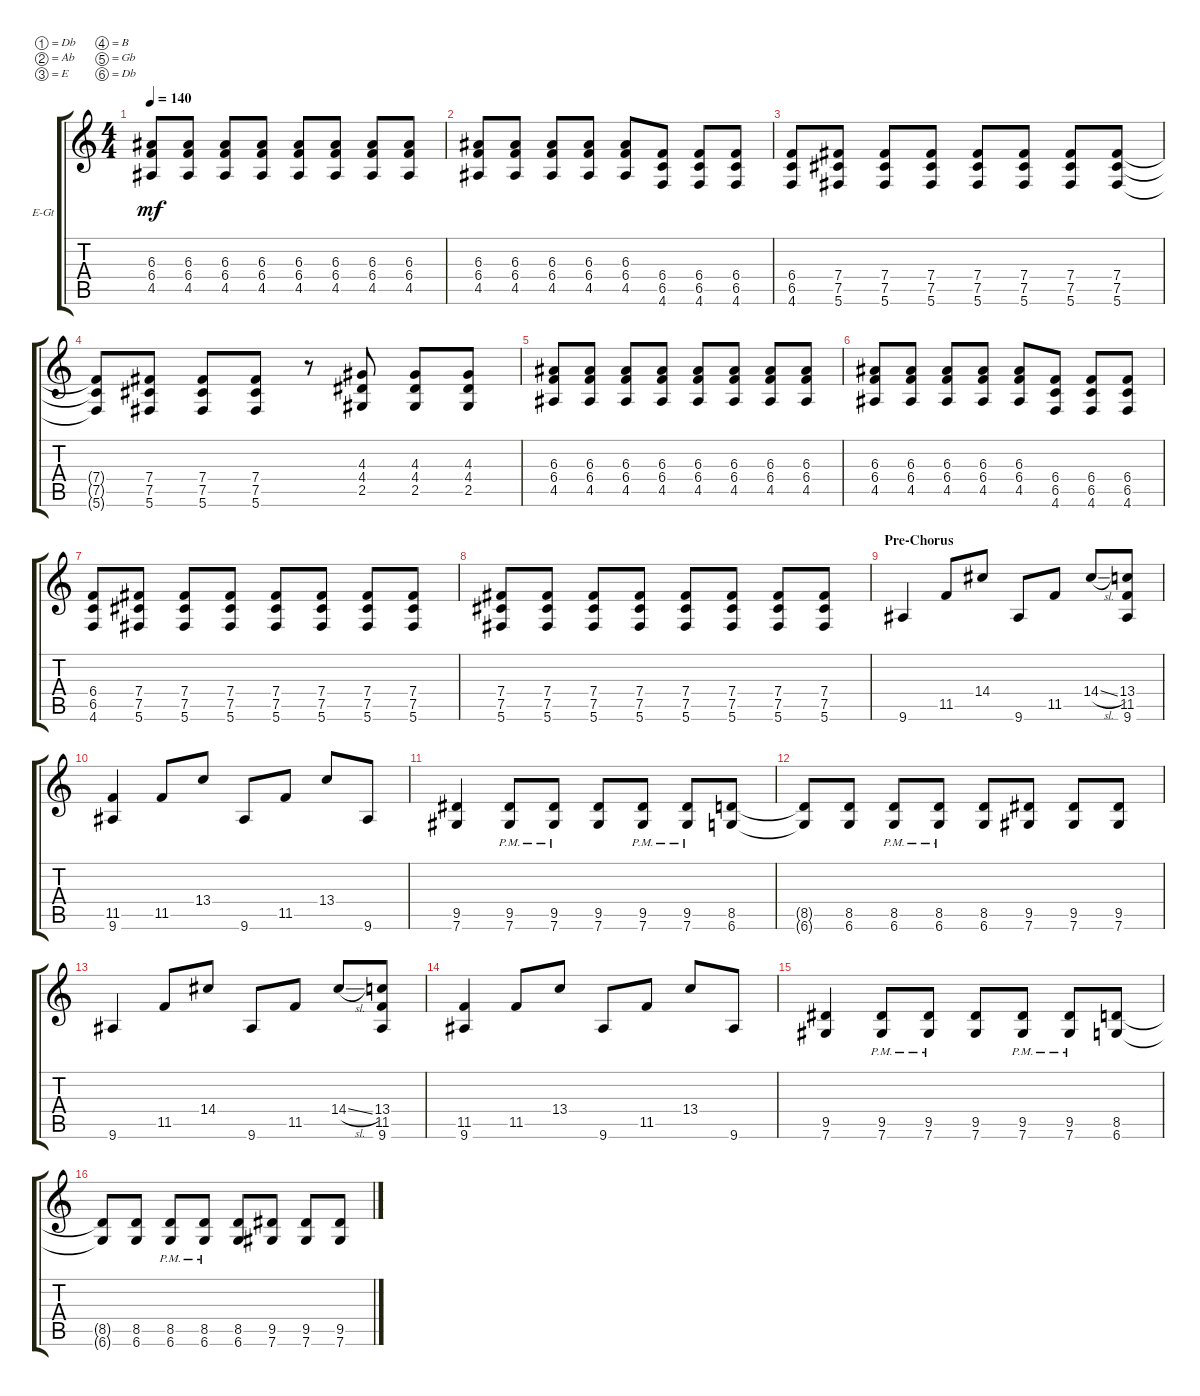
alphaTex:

\bracketExtendMode groupsimilarinstruments
\firstSystemTrackNameOrientation horizontal
\otherSystemsTrackNameOrientation horizontal
\track ("Nick" "E-Gt") {instrument distortionguitar}
\staff {score tabs}
\tuning (Db4 Ab3 E3 B2 Gb2 Db2)
\ts (4 4)
\tempo 140
\clef g2
\ks c
(6.3 4.5 6.4).8{dy mf} (6.3 4.5 6.4).8 (6.3 4.5 6.4).8 (6.3 4.5 6.4).8 (6.3 4.5 6.4).8 (6.3 4.5 6.4).8 (6.3 4.5 6.4).8 (6.3 4.5 6.4).8 |
(6.3 4.5 6.4).8 (6.3 4.5 6.4).8 (6.3 4.5 6.4).8 (6.3 4.5 6.4).8 (6.3 4.5 6.4).8 (4.6 6.4 6.5).8 (4.6 6.4 6.5).8 (4.6 6.4 6.5).8 |
(4.6 6.4 6.5).8 (7.5 7.4 5.6).8 (7.5 7.4 5.6).8 (7.5 7.4 5.6).8 (7.5 7.4 5.6).8 (7.5 7.4 5.6).8 (7.5 7.4 5.6).8 (7.5 7.4 5.6).8 |
(7.5{t} 7.4{t} 5.6{t}).8 (7.5 7.4 5.6).8 (7.5 7.4 5.6).8 (7.5 7.4 5.6).8 r.8 (2.5 4.4 4.3).8 (2.5 4.4 4.3).8 (2.5 4.4 4.3).8 |
(6.3 4.5 6.4).8 (6.3 4.5 6.4).8 (6.3 4.5 6.4).8 (6.3 4.5 6.4).8 (6.3 4.5 6.4).8 (6.3 4.5 6.4).8 (6.3 4.5 6.4).8 (6.3 4.5 6.4).8 |
(6.3 4.5 6.4).8 (6.3 4.5 6.4).8 (6.3 4.5 6.4).8 (6.3 4.5 6.4).8 (6.3 4.5 6.4).8 (4.6 6.4 6.5).8 (4.6 6.4 6.5).8 (4.6 6.4 6.5).8 |
(4.6 6.4 6.5).8 (7.5 7.4 5.6).8 (7.5 7.4 5.6).8 (7.5 7.4 5.6).8 (7.5 7.4 5.6).8 (7.5 7.4 5.6).8 (7.5 7.4 5.6).8 (7.5 7.4 5.6).8 |
(7.5 7.4 5.6).8 (7.5 7.4 5.6).8 (7.5 7.4 5.6).8 (7.5 7.4 5.6).8 (5.6 7.5 7.4).8 (7.5 7.4 5.6).8 (7.5 7.4 5.6).8 (7.5 7.4 5.6).8 |
\section ("" "Pre-Chorus")
9.6.4 11.5.8 14.4.8 9.6.8 11.5.8 14.4{sl}.8 (13.4 9.6 11.5).8 |
(9.6 11.5).4 11.5.8 13.4.8 9.6.8 11.5.8 13.4.8 9.6.8 |
(7.6 9.5).4 (7.6{pm} 9.5{pm}).8 (7.6{pm} 9.5{pm}).8 (7.6 9.5).8 (7.6{pm} 9.5{pm}).8 (7.6{pm} 9.5{pm}).8 (6.6 8.5).8 |
(6.6{t} 8.5{t}).8 (6.6 8.5).8 (6.6{pm} 8.5{pm}).8 (6.6{pm} 8.5{pm}).8 (6.6 8.5).8 (7.6 9.5).8 (7.6 9.5).8 (7.6 9.5).8 |
9.6.4 11.5.8 14.4.8 9.6.8 11.5.8 14.4{sl}.8 (13.4 9.6 11.5).8 |
(9.6 11.5).4 11.5.8 13.4.8 9.6.8 11.5.8 13.4.8 9.6.8 |
(7.6 9.5).4 (7.6{pm} 9.5{pm}).8 (7.6{pm} 9.5{pm}).8 (7.6 9.5).8 (7.6{pm} 9.5{pm}).8 (7.6{pm} 9.5{pm}).8 (6.6 8.5).8 |
(6.6{t} 8.5{t}).8 (6.6 8.5).8 (6.6{pm} 8.5{pm}).8 (6.6{pm} 8.5{pm}).8 (6.6 8.5).8 (7.6 9.5).8 (7.6 9.5).8 (7.6 9.5).8
